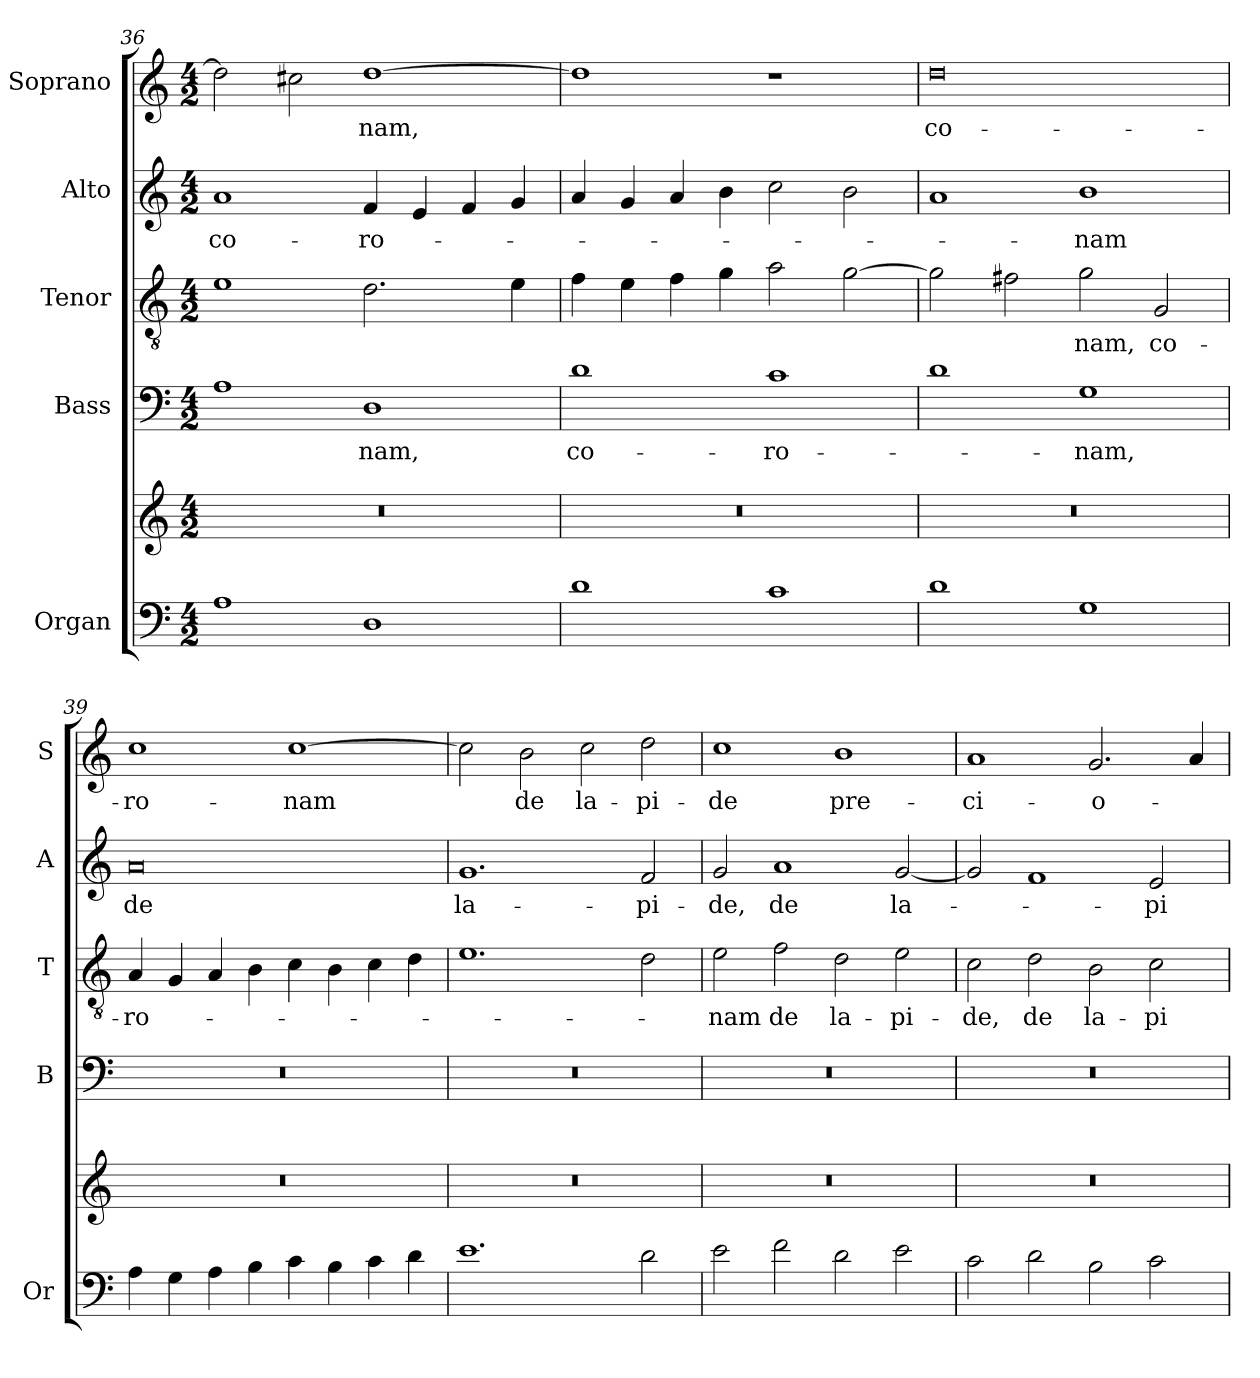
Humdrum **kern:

**kern	**kern	**kern	**text	**kern	**text	**kern	**text	**kern	**text
*part5	*part5	*part4	*part4	*part3	*part3	*part2	*part2	*part1	*part1
*staff6	*staff5	*staff4	*staff4	*staff3	*staff3	*staff2	*staff2	*staff1	*staff1
*I"Organ	*	*I"Bass	*	*I"Tenor	*	*I"Alto	*	*I"Soprano	*
*I'Or	*	*I'B	*	*I'T	*	*I'A	*	*I'S	*
*clefF4	*clefG2	*clefF4	*	*clefGv2	*	*clefG2	*	*clefG2	*
*k[]	*k[]	*k[]	*	*k[]	*	*k[]	*	*k[]	*
*M4/2	*M4/2	*M4/2	*	*M4/2	*	*M4/2	*	*M4/2	*
=36	=36	=36	=36	=36	=36	=36	=36	=36	=36
!	!	!	!	!	!	!	!LO:LY:b	!	!
1A	0r	1A	.	1e	.	1a	co-	2dd\]	.
.	.	.	.	.	.	.	.	2cc#X\	.
!	!	!	!LO:LY:b	!	!	!	!LO:LY:b	!	!LO:LY:b
1D	.	1D	-nam,	2.d\	.	4f/	-ro-	[1dd	-nam,
.	.	.	.	.	.	4e/	.	.	.
.	.	.	.	.	.	4f/	.	.	.
.	.	.	.	4e\	.	4g/	.	.	.
=37	=37	=37	=37	=37	=37	=37	=37	=37	=37
!	!	!	!LO:LY:b	!	!	!	!	!	!
1d	0r	1d	co-	4f\	.	4a/	.	1dd]	.
.	.	.	.	4e\	.	4g/	.	.	.
.	.	.	.	4f\	.	4a/	.	.	.
.	.	.	.	4g\	.	4b\	.	.	.
!	!	!	!LO:LY:b	!	!	!	!	!	!
1c	.	1c	-ro-	2a\	.	2cc\	.	1r	.
.	.	.	.	[2g\	.	2b\	.	.	.
!!LO:PB:g=z
=38	=38	=38	=38	=38	=38	=38	=38	=38	=38
!	!	!	!	!	!	!	!	!	!LO:LY:b
1d	0r	1d	.	2g\]	.	1a	.	0dd	co-
.	.	.	.	2f#X\	.	.	.	.	.
!	!	!	!LO:LY:b	!	!LO:LY:b	!	!LO:LY:b	!	!
1G	.	1G	-nam,	2g\	-nam,	1b	-nam	.	.
!	!	!	!	!	!LO:LY:b	!	!	!	!
.	.	.	.	2G/	co-	.	.	.	.
=39	=39	=39	=39	=39	=39	=39	=39	=39	=39
!	!	!	!	!	!LO:LY:b	!	!LO:LY:b	!	!LO:LY:b
4A\	0r	0r	.	4A/	-ro-	0a	de	1cc	-ro-
4G\	.	.	.	4G/	.	.	.	.	.
4A\	.	.	.	4A/	.	.	.	.	.
4B\	.	.	.	4B\	.	.	.	.	.
!	!	!	!	!	!	!	!	!	!LO:LY:b
4c\	.	.	.	4c\	.	.	.	[1cc	-nam
4B\	.	.	.	4B\	.	.	.	.	.
4c\	.	.	.	4c\	.	.	.	.	.
4d\	.	.	.	4d\	.	.	.	.	.
=40	=40	=40	=40	=40	=40	=40	=40	=40	=40
!	!	!	!	!	!	!	!LO:LY:b	!	!
1.e	0r	0r	.	1.e	.	1.g	la-	2cc\]	.
!	!	!	!	!	!	!	!	!	!LO:LY:b
.	.	.	.	.	.	.	.	2b\	de
!	!	!	!	!	!	!	!	!	!LO:LY:b
.	.	.	.	.	.	.	.	2cc\	la-
!	!	!	!	!	!	!	!LO:LY:b	!	!LO:LY:b
2d\	.	.	.	2d\	.	2f/	-pi-	2dd\	-pi-
=41	=41	=41	=41	=41	=41	=41	=41	=41	=41
!	!	!	!	!	!LO:LY:b	!	!LO:LY:b	!	!LO:LY:b
2e\	0r	0r	.	2e\	-nam	2g/	-de,	1cc	-de
!	!	!	!	!	!LO:LY:b	!	!LO:LY:b	!	!
2f\	.	.	.	2f\	de	1a	de	.	.
!	!	!	!	!	!LO:LY:b	!	!	!	!LO:LY:b
2d\	.	.	.	2d\	la-	.	.	1b	pre-
!	!	!	!	!	!LO:LY:b	!	!LO:LY:b	!	!
2e\	.	.	.	2e\	-pi-	[2g/	la-	.	.
=42	=42	=42	=42	=42	=42	=42	=42	=42	=42
!	!	!	!	!	!LO:LY:b	!	!	!	!LO:LY:b
2c\	0r	0r	.	2c\	-de,	2g/]	.	1a	-ci-
!	!	!	!	!	!LO:LY:b	!	!	!	!
2d\	.	.	.	2d\	de	1f	.	.	.
!	!	!	!	!	!LO:LY:b	!	!	!	!LO:LY:b
2B\	.	.	.	2B\	la-	.	.	2.g/	-o-
!	!	!	!	!	!LO:LY:b	!	!LO:LY:b	!	!
2c\	.	.	.	2c\	-pi-	2e/	-pi-	.	.
.	.	.	.	.	.	.	.	4a/	.
=	=	=	=	=	=	=	=	=	=
*-	*-	*-	*-	*-	*-	*-	*-	*-	*-
